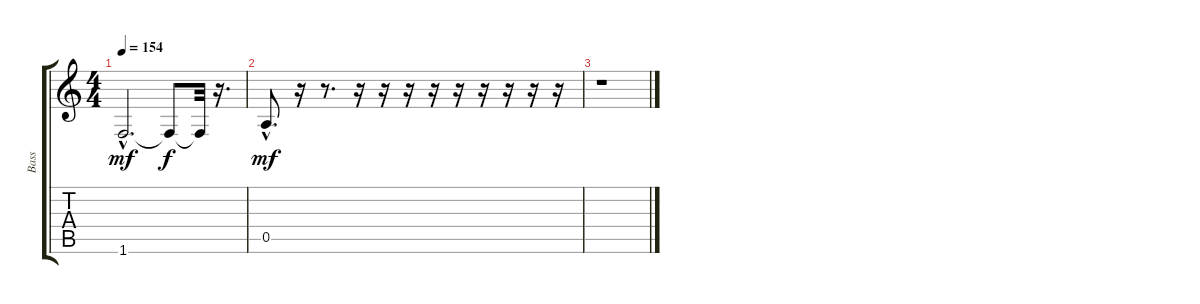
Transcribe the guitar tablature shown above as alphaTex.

\track ("Bass" "Bass") {instrument electricbassfinger}
\staff {score tabs}
\tuning (E4 B3 G3 D3 A2 E2) {hide}
\ts (4 4)
\tempo 154
\clef g2
\ks c
1.6{hac}.2{d dy mf} 1.6{t}.8{dy f} 1.6{t}.32 r.16{d} |
0.5{hac}.8{d dy mf} r.16 r.8{d} r.16 r.16 r.16 r.16 r.16 r.16 r.16 r.16 r.16 |
r.1
